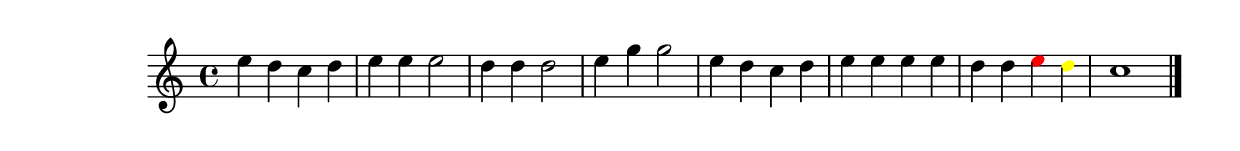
\version "2.18.2"
\language "english"

\header {
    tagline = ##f
}

\layout {}

\paper {}

\score {
    \new Score
    <<
        \new Staff
        {
            {   % measure
                \time 4/4
                \tweak color #black
                e''4
                \tweak color #black
                d''4
                \tweak color #black
                c''4
                \tweak color #black
                d''4
            }   % measure
            {   % measure
                \tweak color #black
                e''4
                \tweak color #black
                e''4
                \tweak color #black
                e''2
            }   % measure
            {   % measure
                \tweak color #black
                d''4
                \tweak color #black
                d''4
                \tweak color #black
                d''2
            }   % measure
            {   % measure
                \tweak color #black
                e''4
                \tweak color #black
                g''4
                \tweak color #black
                g''2
            }   % measure
            {   % measure
                \tweak color #black
                e''4
                \tweak color #black
                d''4
                \tweak color #black
                c''4
                \tweak color #black
                d''4
            }   % measure
            {   % measure
                \tweak color #black
                e''4
                \tweak color #black
                e''4
                \tweak color #black
                e''4
                \tweak color #black
                e''4
            }   % measure
            {   % measure
                \tweak color #black
                d''4
                \tweak color #black
                d''4
                \tweak color #red
                e''4
                \tweak color #yellow
                d''4
            }   % measure
            {   % measure
                c''1
                \bar "|." %! SCORE1
            }   % measure
        }
    >>
}